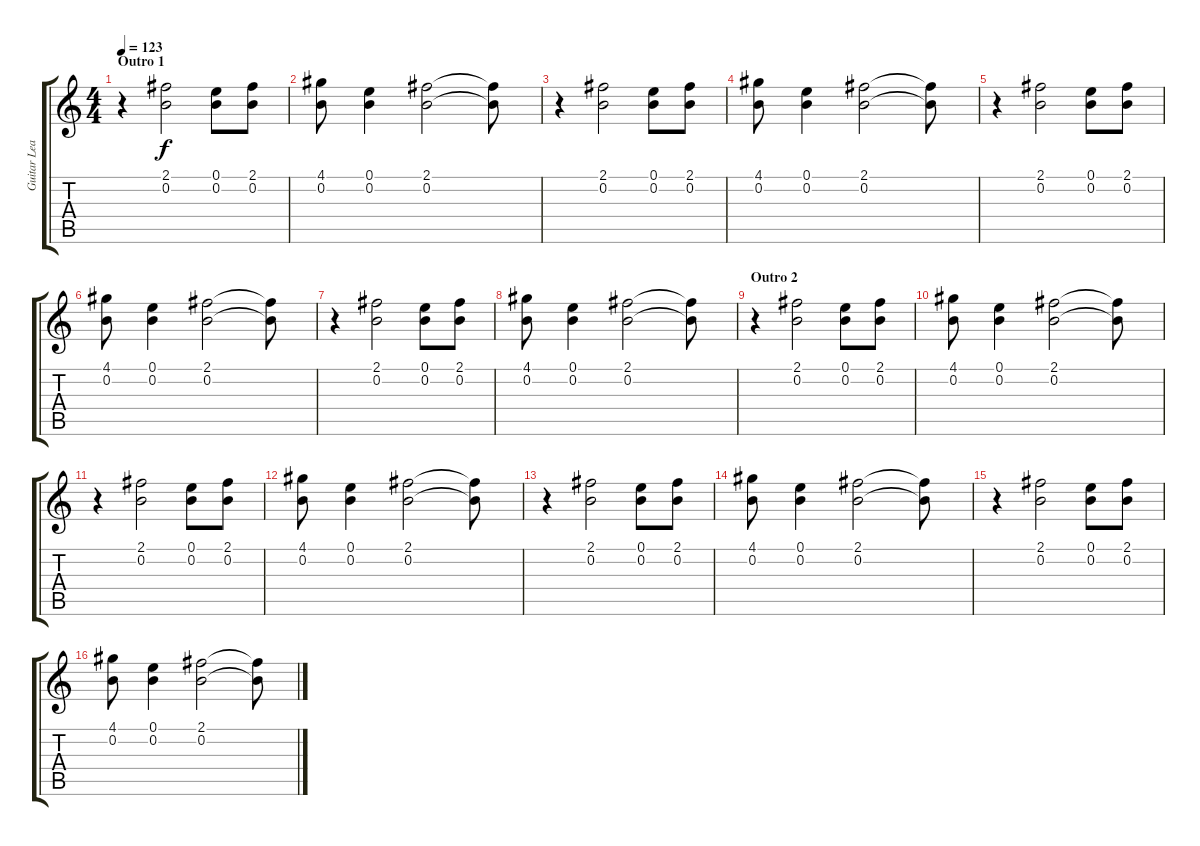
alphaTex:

\track ("Guitar Lead Riff" "Guitar Lea") {instrument electricguitarjazz}
\staff {score tabs}
\tuning (E4 B3 G3 D3 A2 E2) {hide}
\ts (4 4)
\section ("" "Outro 1")
\tempo 123
\clef g2
\ks c
r.4{dy f} (2.1 0.2).2 (0.1 0.2).8 (2.1 0.2).8 |
(4.1 0.2).8 (0.1 0.2).4 (2.1 0.2).2 (2.1{t} 0.2{t}).8 |
r.4 (2.1 0.2).2 (0.1 0.2).8 (2.1 0.2).8 |
(4.1 0.2).8 (0.1 0.2).4 (2.1 0.2).2 (2.1{t} 0.2{t}).8 |
r.4 (2.1 0.2).2 (0.1 0.2).8 (2.1 0.2).8 |
(4.1 0.2).8 (0.1 0.2).4 (2.1 0.2).2 (2.1{t} 0.2{t}).8 |
r.4 (2.1 0.2).2 (0.1 0.2).8 (2.1 0.2).8 |
(4.1 0.2).8 (0.1 0.2).4 (2.1 0.2).2 (2.1{t} 0.2{t}).8 |
\section ("" "Outro 2")
r.4 (2.1 0.2).2 (0.1 0.2).8 (2.1 0.2).8 |
(4.1 0.2).8 (0.1 0.2).4 (2.1 0.2).2 (2.1{t} 0.2{t}).8 |
r.4 (2.1 0.2).2 (0.1 0.2).8 (2.1 0.2).8 |
(4.1 0.2).8 (0.1 0.2).4 (2.1 0.2).2 (2.1{t} 0.2{t}).8 |
r.4 (2.1 0.2).2 (0.1 0.2).8 (2.1 0.2).8 |
(4.1 0.2).8 (0.1 0.2).4 (2.1 0.2).2 (2.1{t} 0.2{t}).8 |
r.4 (2.1 0.2).2 (0.1 0.2).8 (2.1 0.2).8 |
(4.1 0.2).8 (0.1 0.2).4 (2.1 0.2).2 (2.1{t} 0.2{t}).8
